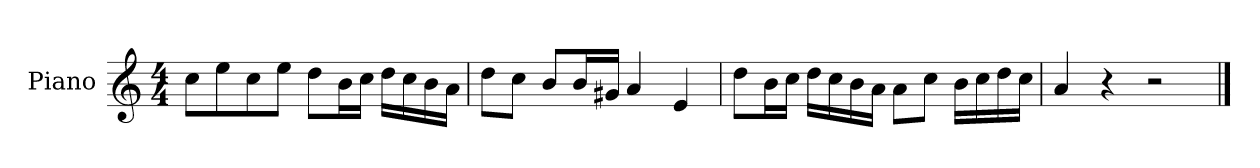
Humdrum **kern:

**kern
*part1
*staff1
*I"Piano
*I'P-no
*clefG2
*k[]
*M4/4
*MM90
=1
8cc\L
8ee\
8cc\
8ee\J
8dd\L
16b\L
16cc\JJ
16dd\LL
16cc\
16b\
16a\JJ
=2
8dd\L
8cc\J
8b/L
16b/L
16g#X/JJ
4a/
4e/
=3
8dd\L
16b\L
16cc\JJ
16dd\LL
16cc\
16b\
16a\JJ
8a\L
8cc\J
16b\LL
16cc\
16dd\
16cc\JJ
=4
4a/
4r
2r
==
*-
